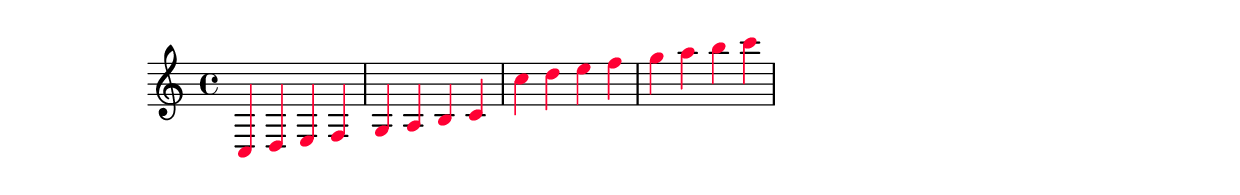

\relative {
  \override Voice.NoteHead	  #'color = #(rgb-color 1 0 .2)
  \override Voice.Stem	      #'color = #(rgb-color 1 0 .2)
  c4 d e f g a b c c' d e f g a b c
}